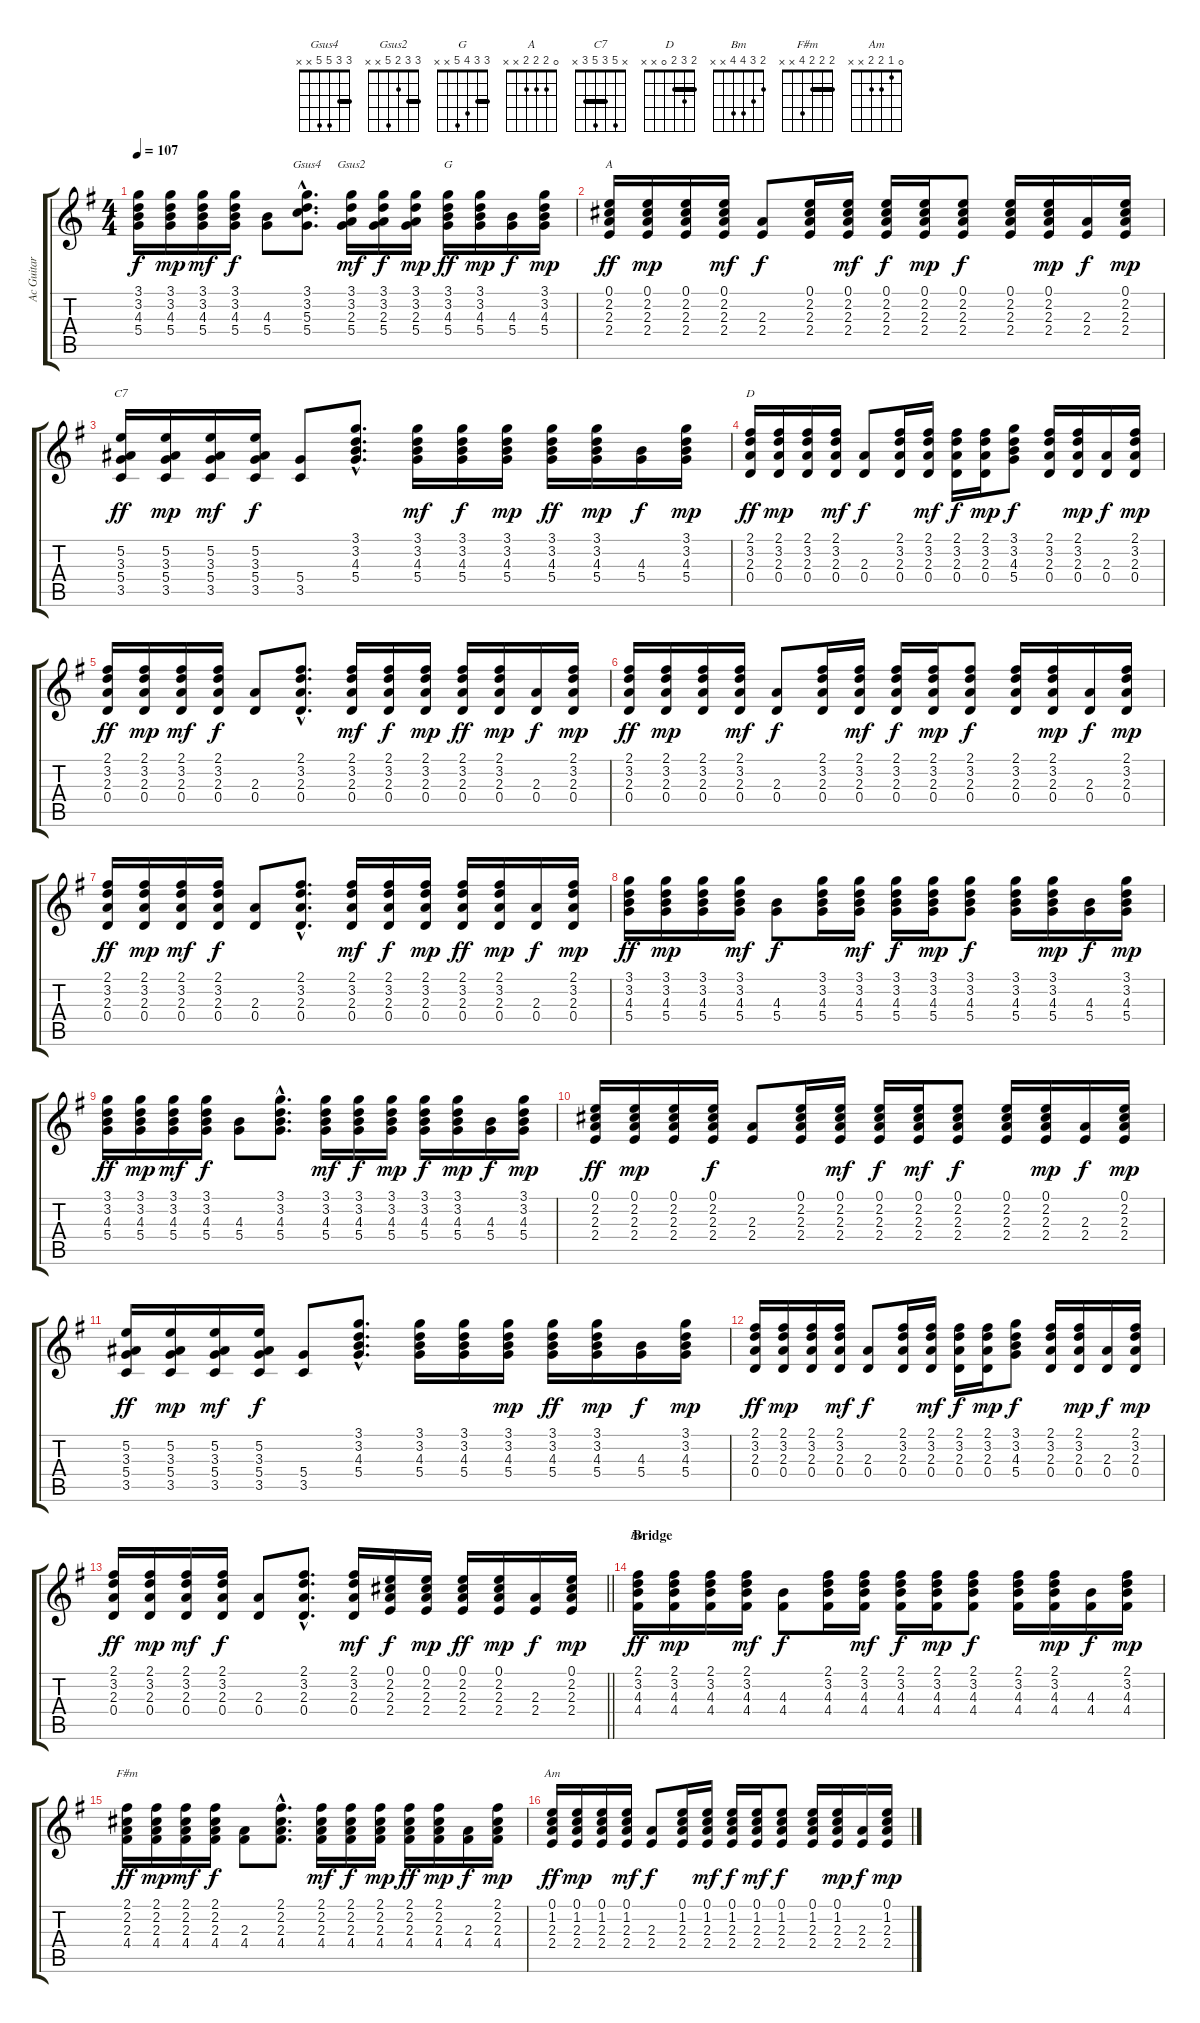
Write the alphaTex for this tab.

\track ("Ac Guitar" "Ac Guitar") {instrument acousticguitarsteel}
\staff {score tabs}
\tuning (E4 B3 G3 D3 A2 E2) {hide}
\chord ("Gsus4" 3 3 5 5 x x) {barre 3}
\chord ("Gsus2" 3 3 2 5 x x) {barre 3}
\chord ("G" 3 3 4 5 x x) {barre 3}
\chord ("A" 0 2 2 2 x x)
\chord ("C7" x 5 3 5 3 x) {barre 3}
\chord ("D" 2 3 2 0 x x) {barre 2}
\chord ("Bm" 2 3 4 4 x x)
\chord ("F#m" 2 2 2 4 x x) {barre 2}
\chord ("Am" 0 1 2 2 x x)
\ts (4 4)
\tempo 107
\clef g2
\ks g
(3.1 3.2 4.3 5.4).16{dy f} (3.1 3.2 4.3 5.4).16{dy mp} (3.1 3.2 4.3 5.4).16{dy mf} (3.1 3.2 4.3 5.4).16{dy f} (4.3 5.4).8 (3.1{hac} 3.2{hac} 5.3{hac} 5.4{hac}).8{d ch "Gsus4"} (3.1 3.2 2.3 5.4).16{ch "Gsus2" dy mf} (3.1 3.2 2.3 5.4).16{dy f} (3.1 3.2 2.3 5.4).16{dy mp} (3.1 3.2 4.3 5.4).16{ch "G" dy ff} (3.1 3.2 4.3 5.4).16{dy mp} (4.3 5.4).16{dy f} (3.1 3.2 4.3 5.4).16{dy mp} |
(0.1 2.2 2.3 2.4).16{ch "A" dy ff} (0.1 2.2 2.3 2.4).16{dy mp} (0.1 2.2 2.3 2.4).16 (0.1 2.2 2.3 2.4).16{dy mf} (2.3 2.4).8{dy f} (0.1 2.2 2.3 2.4).16 (0.1 2.2 2.3 2.4).16{dy mf} (0.1 2.2 2.3 2.4).16{dy f} (0.1 2.2 2.3 2.4).16{dy mp} (0.1 2.2 2.3 2.4).8{dy f} (0.1 2.2 2.3 2.4).16 (0.1 2.2 2.3 2.4).16{dy mp} (2.3 2.4).16{dy f} (0.1 2.2 2.3 2.4).16{dy mp} |
(5.2 3.3 5.4 3.5).16{ch "C7" dy ff} (5.2 3.3 5.4 3.5).16{dy mp} (5.2 3.3 5.4 3.5).16{dy mf} (5.2 3.3 5.4 3.5).16{dy f} (5.4 3.5).8 (3.1{hac} 3.2{hac} 4.3{hac} 5.4{hac}).8{d} (3.1 3.2 4.3 5.4).16{dy mf} (3.1 3.2 4.3 5.4).16{dy f} (3.1 3.2 4.3 5.4).16{dy mp} (3.1 3.2 4.3 5.4).16{dy ff} (3.1 3.2 4.3 5.4).16{dy mp} (4.3 5.4).16{dy f} (3.1 3.2 4.3 5.4).16{dy mp} |
(2.1 3.2 2.3 0.4).16{ch "D" dy ff} (2.1 3.2 2.3 0.4).16{dy mp} (2.1 3.2 2.3 0.4).16 (2.1 3.2 2.3 0.4).16{dy mf} (2.3 0.4).8{dy f} (2.1 3.2 2.3 0.4).16 (2.1 3.2 2.3 0.4).16{dy mf} (2.1 3.2 2.3 0.4).16{dy f} (2.1 3.2 2.3 0.4).16{dy mp} (3.1 3.2 4.3 5.4).8{dy f} (2.1 3.2 2.3 0.4).16 (2.1 3.2 2.3 0.4).16{dy mp} (2.3 0.4).16{dy f} (2.1 3.2 2.3 0.4).16{dy mp} |
(2.1 3.2 2.3 0.4).16{dy ff} (2.1 3.2 2.3 0.4).16{dy mp} (2.1 3.2 2.3 0.4).16{dy mf} (2.1 3.2 2.3 0.4).16{dy f} (2.3 0.4).8 (2.1{hac} 3.2{hac} 2.3{hac} 0.4{hac}).8{d} (2.1 3.2 2.3 0.4).16{dy mf} (2.1 3.2 2.3 0.4).16{dy f} (2.1 3.2 2.3 0.4).16{dy mp} (2.1 3.2 2.3 0.4).16{dy ff} (2.1 3.2 2.3 0.4).16{dy mp} (2.3 0.4).16{dy f} (2.1 3.2 2.3 0.4).16{dy mp} |
(2.1 3.2 2.3 0.4).16{dy ff} (2.1 3.2 2.3 0.4).16{dy mp} (2.1 3.2 2.3 0.4).16 (2.1 3.2 2.3 0.4).16{dy mf} (2.3 0.4).8{dy f} (2.1 3.2 2.3 0.4).16 (2.1 3.2 2.3 0.4).16{dy mf} (2.1 3.2 2.3 0.4).16{dy f} (2.1 3.2 2.3 0.4).16{dy mp} (2.1 3.2 2.3 0.4).8{dy f} (2.1 3.2 2.3 0.4).16 (2.1 3.2 2.3 0.4).16{dy mp} (2.3 0.4).16{dy f} (2.1 3.2 2.3 0.4).16{dy mp} |
(2.1 3.2 2.3 0.4).16{dy ff} (2.1 3.2 2.3 0.4).16{dy mp} (2.1 3.2 2.3 0.4).16{dy mf} (2.1 3.2 2.3 0.4).16{dy f} (2.3 0.4).8 (2.1{hac} 3.2{hac} 2.3{hac} 0.4{hac}).8{d} (2.1 3.2 2.3 0.4).16{dy mf} (2.1 3.2 2.3 0.4).16{dy f} (2.1 3.2 2.3 0.4).16{dy mp} (2.1 3.2 2.3 0.4).16{dy ff} (2.1 3.2 2.3 0.4).16{dy mp} (2.3 0.4).16{dy f} (2.1 3.2 2.3 0.4).16{dy mp} |
(3.1 3.2 4.3 5.4).16{dy ff} (3.1 3.2 4.3 5.4).16{dy mp} (3.1 3.2 4.3 5.4).16 (3.1 3.2 4.3 5.4).16{dy mf} (4.3 5.4).8{dy f} (3.1 3.2 4.3 5.4).16 (3.1 3.2 4.3 5.4).16{dy mf} (3.1 3.2 4.3 5.4).16{dy f} (3.1 3.2 4.3 5.4).16{dy mp} (3.1 3.2 4.3 5.4).8{dy f} (3.1 3.2 4.3 5.4).16 (3.1 3.2 4.3 5.4).16{dy mp} (4.3 5.4).16{dy f} (3.1 3.2 4.3 5.4).16{dy mp} |
(3.1 3.2 4.3 5.4).16{dy ff} (3.1 3.2 4.3 5.4).16{dy mp} (3.1 3.2 4.3 5.4).16{dy mf} (3.1 3.2 4.3 5.4).16{dy f} (4.3 5.4).8 (3.1{hac} 3.2{hac} 4.3{hac} 5.4{hac}).8{d} (3.1 3.2 4.3 5.4).16{dy mf} (3.1 3.2 4.3 5.4).16{dy f} (3.1 3.2 4.3 5.4).16{dy mp} (3.1 3.2 4.3 5.4).16{dy f} (3.1 3.2 4.3 5.4).16{dy mp} (4.3 5.4).16{dy f} (3.1 3.2 4.3 5.4).16{dy mp} |
(0.1 2.2 2.3 2.4).16{dy ff} (0.1 2.2 2.3 2.4).16{dy mp} (0.1 2.2 2.3 2.4).16 (0.1 2.2 2.3 2.4).16{dy f} (2.3 2.4).8 (0.1 2.2 2.3 2.4).16 (0.1 2.2 2.3 2.4).16{dy mf} (0.1 2.2 2.3 2.4).16{dy f} (0.1 2.2 2.3 2.4).16{dy mf} (0.1 2.2 2.3 2.4).8{dy f} (0.1 2.2 2.3 2.4).16 (0.1 2.2 2.3 2.4).16{dy mp} (2.3 2.4).16{dy f} (0.1 2.2 2.3 2.4).16{dy mp} |
(5.2 3.3 5.4 3.5).16{dy ff} (5.2 3.3 5.4 3.5).16{dy mp} (5.2 3.3 5.4 3.5).16{dy mf} (5.2 3.3 5.4 3.5).16{dy f} (5.4 3.5).8 (3.1{hac} 3.2{hac} 4.3{hac} 5.4{hac}).8{d} (3.1 3.2 4.3 5.4).16 (3.1 3.2 4.3 5.4).16 (3.1 3.2 4.3 5.4).16{dy mp} (3.1 3.2 4.3 5.4).16{dy ff} (3.1 3.2 4.3 5.4).16{dy mp} (4.3 5.4).16{dy f} (3.1 3.2 4.3 5.4).16{dy mp} |
(2.1 3.2 2.3 0.4).16{dy ff} (2.1 3.2 2.3 0.4).16{dy mp} (2.1 3.2 2.3 0.4).16 (2.1 3.2 2.3 0.4).16{dy mf} (2.3 0.4).8{dy f} (2.1 3.2 2.3 0.4).16 (2.1 3.2 2.3 0.4).16{dy mf} (2.1 3.2 2.3 0.4).16{dy f} (2.1 3.2 2.3 0.4).16{dy mp} (3.1 3.2 4.3 5.4).8{dy f} (2.1 3.2 2.3 0.4).16 (2.1 3.2 2.3 0.4).16{dy mp} (2.3 0.4).16{dy f} (2.1 3.2 2.3 0.4).16{dy mp} |
\barLineRight lightlight
(2.1 3.2 2.3 0.4).16{dy ff} (2.1 3.2 2.3 0.4).16{dy mp} (2.1 3.2 2.3 0.4).16{dy mf} (2.1 3.2 2.3 0.4).16{dy f} (2.3 0.4).8 (2.1{hac} 3.2{hac} 2.3{hac} 0.4{hac}).8{d} (2.1 3.2 2.3 0.4).16{dy mf} (0.1 2.2 2.3 2.4).16{dy f} (0.1 2.2 2.3 2.4).16{dy mp} (0.1 2.2 2.3 2.4).16{dy ff} (0.1 2.2 2.3 2.4).16{dy mp} (2.3 2.4).16{dy f} (0.1 2.2 2.3 2.4).16{dy mp} |
\section ("" "Bridge")
(2.1 3.2 4.3 4.4).16{ch "Bm" dy ff} (2.1 3.2 4.3 4.4).16{dy mp} (2.1 3.2 4.3 4.4).16 (2.1 3.2 4.3 4.4).16{dy mf} (4.3 4.4).8{dy f} (2.1 3.2 4.3 4.4).16 (2.1 3.2 4.3 4.4).16{dy mf} (2.1 3.2 4.3 4.4).16{dy f} (2.1 3.2 4.3 4.4).16{dy mp} (2.1 3.2 4.3 4.4).8{dy f} (2.1 3.2 4.3 4.4).16 (2.1 3.2 4.3 4.4).16{dy mp} (4.3 4.4).16{dy f} (2.1 3.2 4.3 4.4).16{dy mp} |
(2.1 2.2 2.3 4.4).16{ch "F#m" dy ff} (2.1 2.2 2.3 4.4).16{dy mp} (2.1 2.2 2.3 4.4).16{dy mf} (2.1 2.2 2.3 4.4).16{dy f} (2.3 4.4).8 (2.1{hac} 2.2{hac} 2.3{hac} 4.4{hac}).8{d} (2.1 2.2 2.3 4.4).16{dy mf} (2.1 2.2 2.3 4.4).16{dy f} (2.1 2.2 2.3 4.4).16{dy mp} (2.1 2.2 2.3 4.4).16{dy ff} (2.1 2.2 2.3 4.4).16{dy mp} (2.3 4.4).16{dy f} (2.1 2.2 2.3 4.4).16{dy mp} |
(0.1 1.2 2.3 2.4).16{ch "Am" dy ff} (0.1 1.2 2.3 2.4).16{dy mp} (0.1 1.2 2.3 2.4).16 (0.1 1.2 2.3 2.4).16{dy mf} (2.3 2.4).8{dy f} (0.1 1.2 2.3 2.4).16 (0.1 1.2 2.3 2.4).16{dy mf} (0.1 1.2 2.3 2.4).16{dy f} (0.1 1.2 2.3 2.4).16{dy mf} (0.1 1.2 2.3 2.4).8{dy f} (0.1 1.2 2.3 2.4).16 (0.1 1.2 2.3 2.4).16{dy mp} (2.3 2.4).16{dy f} (0.1 1.2 2.3 2.4).16{dy mp}
